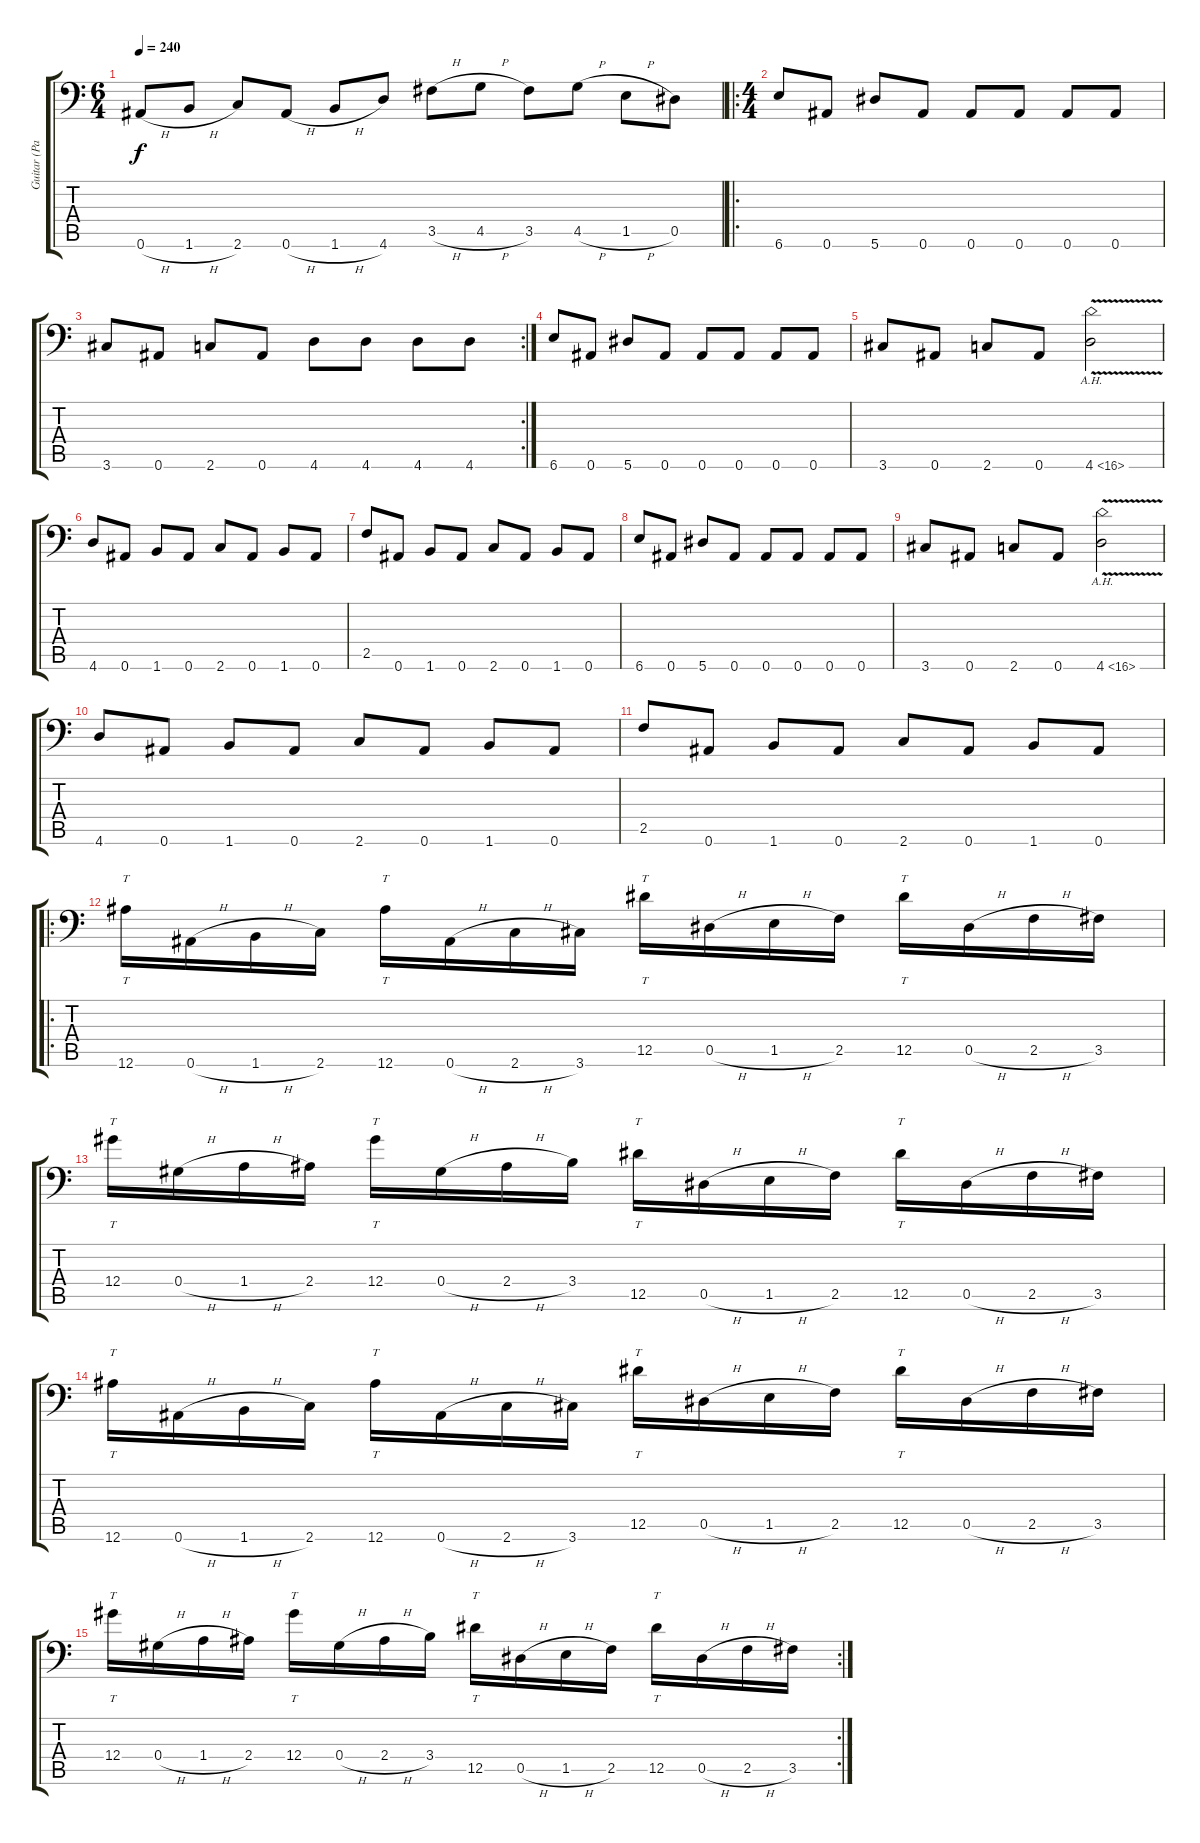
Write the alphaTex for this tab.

\track ("Guitar (Pat)" "Guitar (Pa") {instrument distortionguitar}
\staff {score tabs}
\tuning (Bb3 F3 Db3 Ab2 Eb2 Bb1) {hide}
\ts (6 4)
\tempo 240
\clef f4
\ks c
0.6{h}.8{dy f} 1.6{h}.8 2.6.8 0.6{h}.8 1.6{h}.8 4.6.8 3.5{h}.8 4.5{h}.8 3.5.8 4.5{h}.8 1.5{h}.8 0.5.8 |
\ro
\ts (4 4)
6.6.8 0.6.8 5.6.8 0.6.8 0.6.8 0.6.8 0.6.8 0.6.8 |
\rc 2
3.6.8 0.6.8 2.6.8 0.6.8 4.6.8 4.6.8 4.6.8 4.6.8 |
6.6.8 0.6.8 5.6.8 0.6.8 0.6.8 0.6.8 0.6.8 0.6.8 |
3.6.8 0.6.8 2.6.8 0.6.8 4.6{ah 12 v}.2{instrument guitarharmonics} |
4.6.8{instrument distortionguitar} 0.6.8 1.6.8 0.6.8 2.6.8 0.6.8 1.6.8 0.6.8 |
2.5.8 0.6.8 1.6.8 0.6.8 2.6.8 0.6.8 1.6.8 0.6.8 |
6.6.8 0.6.8 5.6.8 0.6.8 0.6.8 0.6.8 0.6.8 0.6.8 |
3.6.8 0.6.8 2.6.8 0.6.8 4.6{ah 12 v}.2{instrument guitarharmonics} |
4.6.8{instrument distortionguitar} 0.6.8 1.6.8 0.6.8 2.6.8 0.6.8 1.6.8 0.6.8 |
2.5.8 0.6.8 1.6.8 0.6.8 2.6.8 0.6.8 1.6.8 0.6.8 |
\ro
12.6.16{tt} 0.6{h}.16 1.6{h}.16 2.6.16 12.6.16{tt} 0.6{h}.16 2.6{h}.16 3.6.16 12.5.16{tt} 0.5{h}.16 1.5{h}.16 2.5.16 12.5.16{tt} 0.5{h}.16 2.5{h}.16 3.5.16 |
12.4.16{tt} 0.4{h}.16 1.4{h}.16 2.4.16 12.4.16{tt} 0.4{h}.16 2.4{h}.16 3.4.16 12.5.16{tt} 0.5{h}.16 1.5{h}.16 2.5.16 12.5.16{tt} 0.5{h}.16 2.5{h}.16 3.5.16 |
12.6.16{tt} 0.6{h}.16 1.6{h}.16 2.6.16 12.6.16{tt} 0.6{h}.16 2.6{h}.16 3.6.16 12.5.16{tt} 0.5{h}.16 1.5{h}.16 2.5.16 12.5.16{tt} 0.5{h}.16 2.5{h}.16 3.5.16 |
\rc 2
12.4.16{tt} 0.4{h}.16 1.4{h}.16 2.4.16 12.4.16{tt} 0.4{h}.16 2.4{h}.16 3.4.16 12.5.16{tt} 0.5{h}.16 1.5{h}.16 2.5.16 12.5.16{tt} 0.5{h}.16 2.5{h}.16 3.5.16
